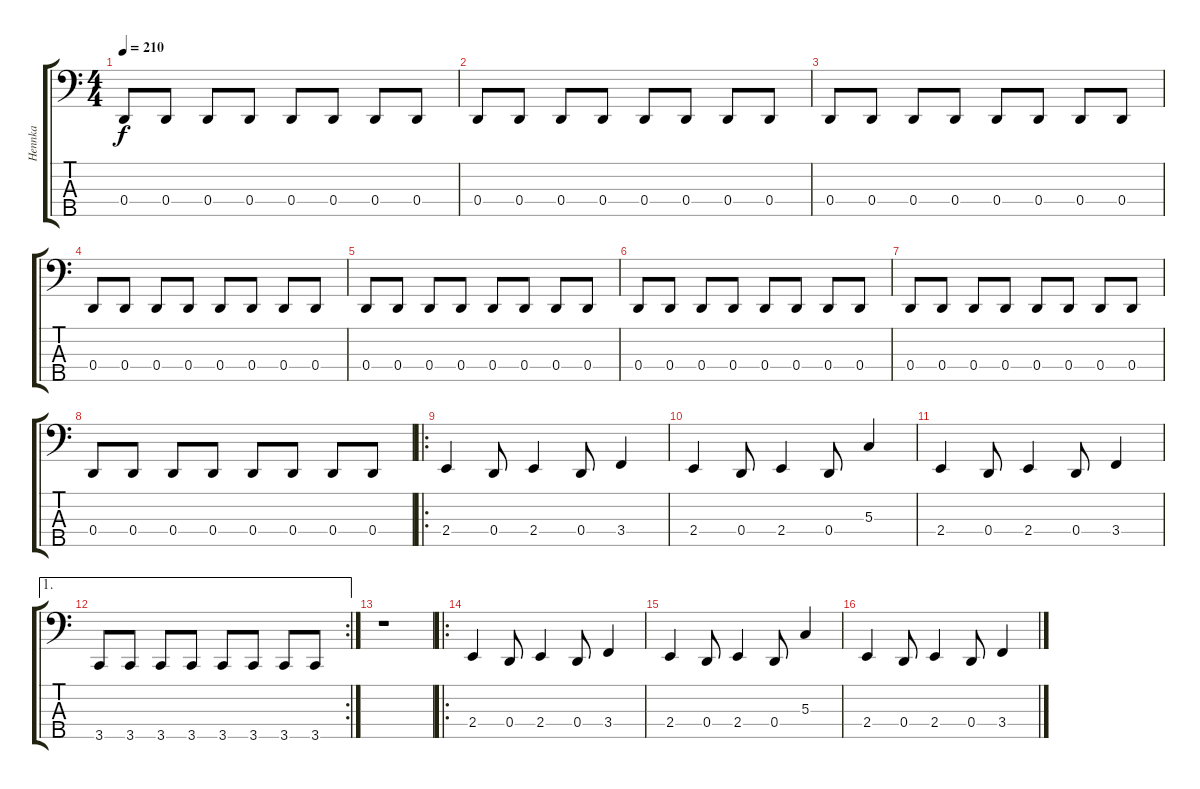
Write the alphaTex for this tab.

\track ("Hennka" "Hennka") {instrument electricbasspick}
\staff {score tabs}
\tuning (F2 C2 G1 D1 A0) {hide}
\ts (4 4)
\tempo 210
\clef f4
\ks c
0.4.8{dy f instrument electricbasspick} 0.4.8 0.4.8 0.4.8 0.4.8 0.4.8 0.4.8 0.4.8 |
0.4.8 0.4.8 0.4.8 0.4.8 0.4.8 0.4.8 0.4.8 0.4.8 |
0.4.8 0.4.8 0.4.8 0.4.8 0.4.8 0.4.8 0.4.8 0.4.8 |
0.4.8 0.4.8 0.4.8 0.4.8 0.4.8 0.4.8 0.4.8 0.4.8 |
0.4.8 0.4.8 0.4.8 0.4.8 0.4.8 0.4.8 0.4.8 0.4.8 |
0.4.8 0.4.8 0.4.8 0.4.8 0.4.8 0.4.8 0.4.8 0.4.8 |
0.4.8 0.4.8 0.4.8 0.4.8 0.4.8 0.4.8 0.4.8 0.4.8 |
0.4.8 0.4.8 0.4.8 0.4.8 0.4.8 0.4.8 0.4.8 0.4.8 |
\ro
2.4.4 0.4.8 2.4.4 0.4.8 3.4.4 |
2.4.4 0.4.8 2.4.4 0.4.8 5.3.4 |
2.4.4 0.4.8 2.4.4 0.4.8 3.4.4 |
\ae 1
\rc 2
3.5.8 3.5.8 3.5.8 3.5.8 3.5.8 3.5.8 3.5.8 3.5.8 |
r.1 |
\ro
2.4.4 0.4.8 2.4.4 0.4.8 3.4.4 |
2.4.4 0.4.8 2.4.4 0.4.8 5.3.4 |
2.4.4 0.4.8 2.4.4 0.4.8 3.4.4
